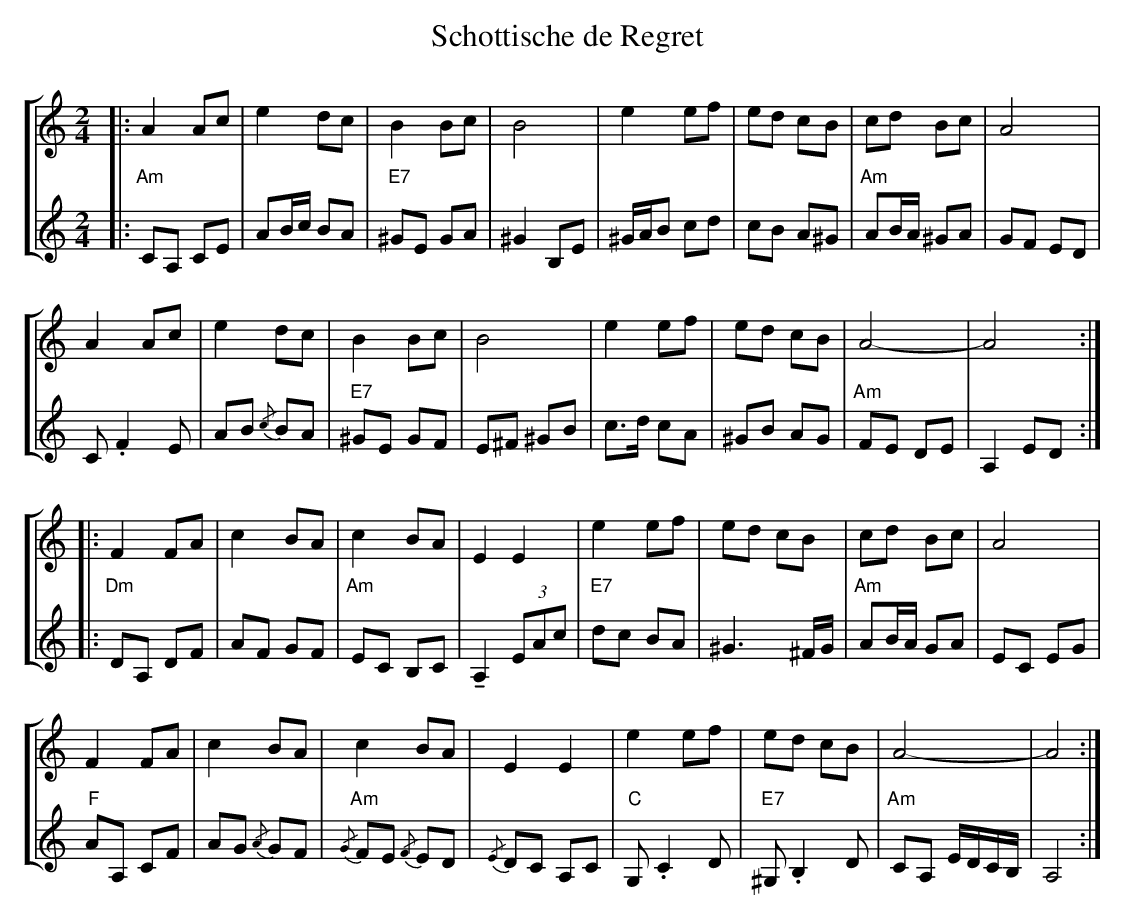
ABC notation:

X:1
T:Schottische de Regret
%%score [ 1 | 2 ]
L:1/4
M:2/4
K:C
V:1
|: A A/c/ | e d/c/ | B B/c/ | B2 |  e e/f/ | e/d/ c/B/ | c/d/ B/c/ | A2 |
A A/c/ | e d/c/ | B B/c/ | B2 |  e e/f/ | e/d/ c/B/ | A2- | A2 :|
|:F F/A/ | c B/A/ | c B/A/ | E E |  e e/f/ | e/d/ c/B/ | c/d/ B/c/ | A2 |
F F/A/ | c B/A/ | c B/A/ | E E |  e e/f/ | e/d/ c/B/ | A2- | A2 :|
V:2
|: "Am" C/A,/ C/E/ | A/B/4c/4 B/A/ | "E7" ^G/E/ G/A/ | ^G B,/E/ |  ^G/4A/4B/ c/d/ | c/B/ A/^G/ | "Am" A/B/4A/4 ^G/A/ | G/F/ E/D/ |
C/ .F E/ | A/B/{/c} B/A/ | "E7" ^G/E/ G/F/ | E/^F/ ^G/B/ |  c/>d/ c/A/ | ^G/B/ A/G/ | "Am" F/E/ D/E/ | A, E/D/ :|
|:"Dm" D/A,/ D/F/ | A/F/ G/F/ | "Am" E/C/ B,/C/ | !tenuto!A, (3E/A/c/ |  "E7" d/c/ B/A/ | ^G3/2 ^F/4G/4 | "Am" A/B/4A/4 G/A/ | E/C/ E/G/ |
"F" A/A,/ C/F/ | A/G/{/A} G/F/ | "Am"{/G} F/E/{/F} E/D/ |{/E} D/C/ A,/C/ |  "C" G,/ .C D/ | "E7" ^G,/ .B, D/ | "Am" C/A,/ E/4D/4C/4B,/4 | A,2 :|
